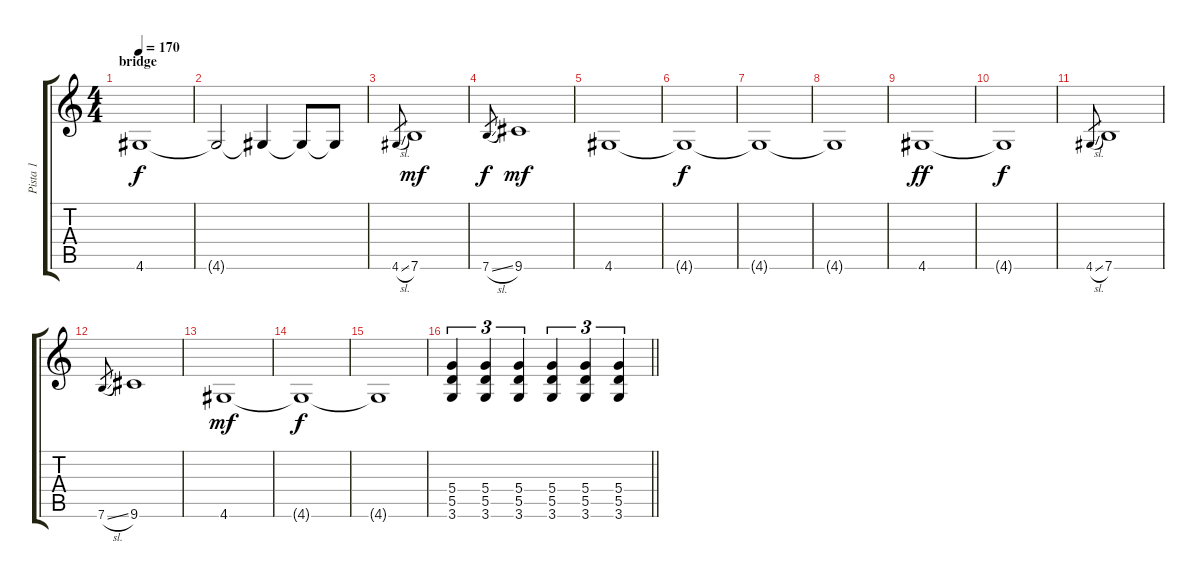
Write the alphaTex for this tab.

\track ("Pista 1" "Pista 1") {instrument distortionguitar}
\staff {score tabs}
\tuning (E4 B3 G3 D3 A2 E2) {hide}
\ts (4 4)
\section ("" "bridge")
\tempo 170
\clef g2
\ks c
4.6.1{dy f} |
4.6{t}.2 4.6{t}.4 4.6{t}.8 4.6{t}.8 |
4.6{sl}.8{gr} 7.6.1{dy mf} |
7.6{sl}.8{gr dy f} 9.6.1{dy mf} |
4.6.1 |
4.6{t}.1{dy f} |
4.6{t}.1 |
4.6{t}.1 |
4.6.1{dy ff} |
4.6{t}.1{dy f} |
4.6{sl}.8{gr} 7.6.1 |
7.6{sl}.8{gr} 9.6.1 |
4.6.1{dy mf} |
4.6{t}.1{dy f} |
4.6{t}.1 |
\barLineRight lightlight
(5.4 5.5 3.6).4{tu (3 2)} (5.4 5.5 3.6).4{tu (3 2)} (5.4 5.5 3.6).4{tu (3 2)} (5.4 5.5 3.6).4{tu (3 2)} (5.4 5.5 3.6).4{tu (3 2)} (5.4 5.5 3.6).4{tu (3 2)}
